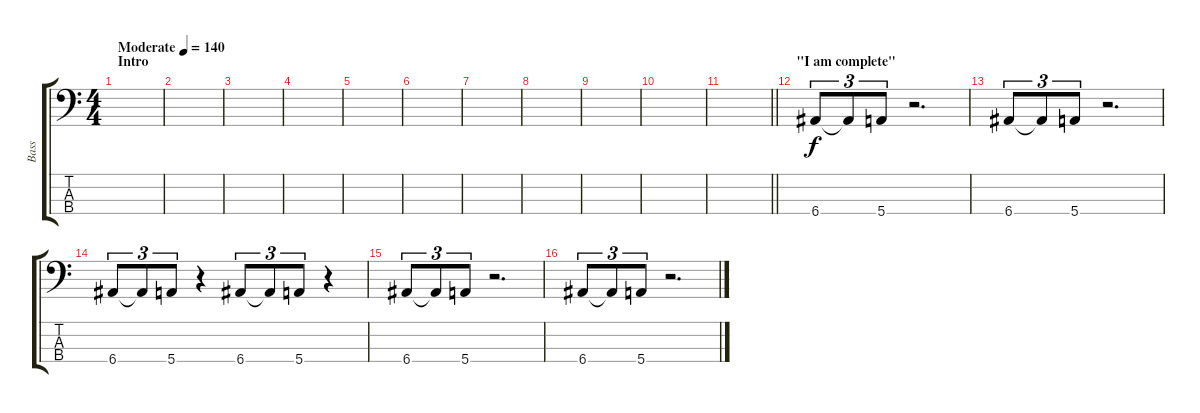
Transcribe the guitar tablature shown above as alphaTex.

\track ("Bass" "Bass") {instrument electricbassfinger}
\staff {score tabs}
\tuning (G2 D2 A1 E1) {hide}
\ts (4 4)
\section ("" "Intro")
\tempo (140 "Moderate")
\clef f4
\ks c
|
|
|
|
|
|
|
|
|
|
\barLineRight lightlight
|
\section ("" "\"I am complete\"")
6.4.8{tu (3 2)} 6.4{t}.8{tu (3 2)} 5.4.8{tu (3 2)} r.2{d} |
6.4.8{tu (3 2)} 6.4{t}.8{tu (3 2)} 5.4.8{tu (3 2)} r.2{d} |
6.4.8{tu (3 2)} 6.4{t}.8{tu (3 2)} 5.4.8{tu (3 2)} r.4 6.4.8{tu (3 2)} 6.4{t}.8{tu (3 2)} 5.4.8{tu (3 2)} r.4 |
6.4.8{tu (3 2)} 6.4{t}.8{tu (3 2)} 5.4.8{tu (3 2)} r.2{d} |
6.4.8{tu (3 2)} 6.4{t}.8{tu (3 2)} 5.4.8{tu (3 2)} r.2{d}
